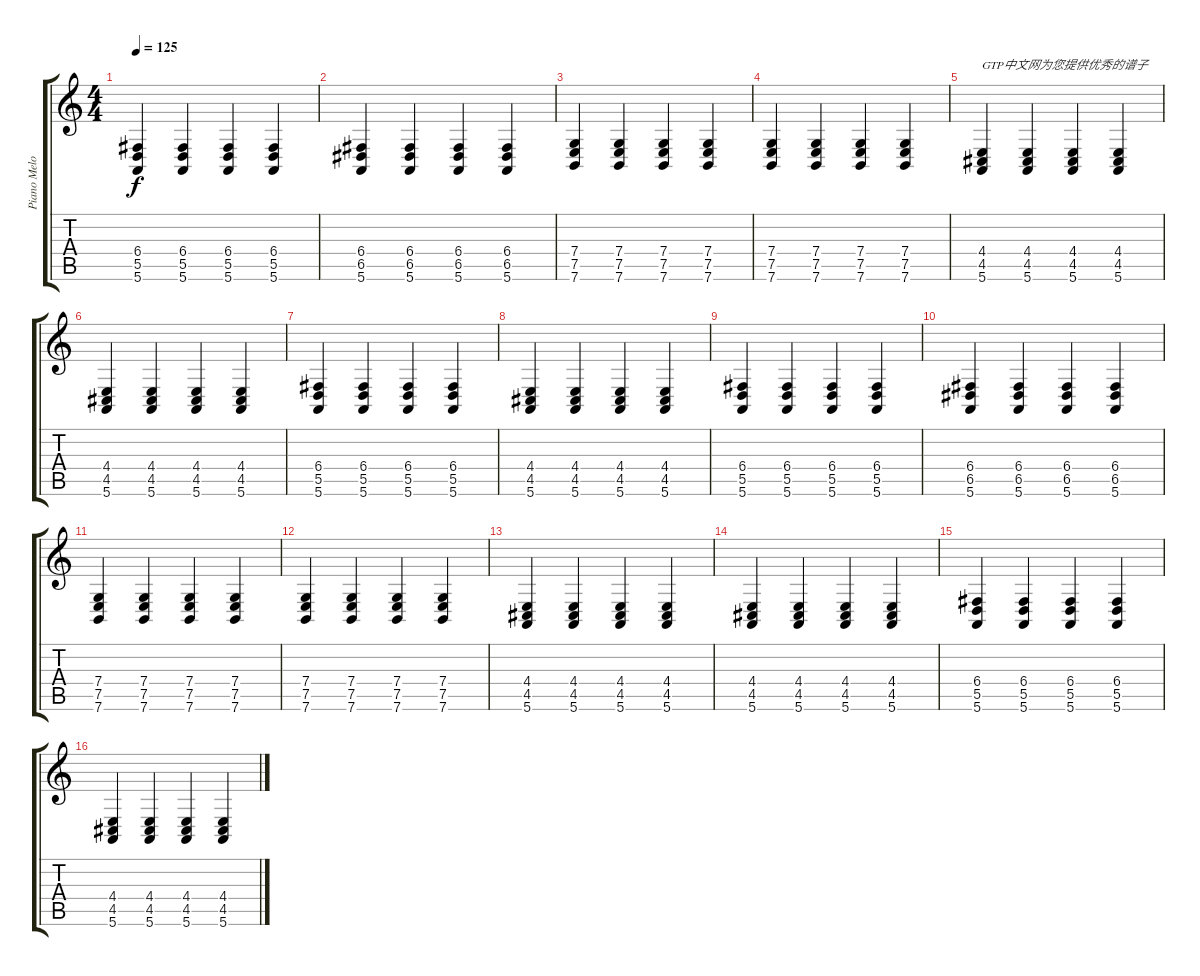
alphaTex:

\track ("Piano Melody" "Piano Melo") {instrument acousticgrandpiano}
\staff {score tabs}
\tuning (E4 B3 G3 C3 A2 E2) {hide}
\ts (4 4)
\tempo 125
\clef g2
\ks c
(6.4 5.5 5.6).4{dy f instrument acousticgrandpiano} (6.4 5.5 5.6).4 (6.4 5.5 5.6).4 (6.4 5.5 5.6).4 |
(6.4 6.5 5.6).4 (6.4 6.5 5.6).4 (6.4 6.5 5.6).4 (6.4 6.5 5.6).4 |
(7.4 7.5 7.6).4 (7.4 7.5 7.6).4 (7.4 7.5 7.6).4 (7.4 7.5 7.6).4 |
(7.4 7.5 7.6).4 (7.4 7.5 7.6).4 (7.4 7.5 7.6).4 (7.4 7.5 7.6).4 |
(4.4 4.5 5.6).4{txt "GTP中文网为您提供优秀的谱子"} (4.4 4.5 5.6).4 (4.4 4.5 5.6).4 (4.4 4.5 5.6).4 |
(4.4 4.5 5.6).4 (4.4 4.5 5.6).4 (4.4 4.5 5.6).4 (4.4 4.5 5.6).4 |
(6.4 5.5 5.6).4 (6.4 5.5 5.6).4 (6.4 5.5 5.6).4 (6.4 5.5 5.6).4 |
(4.4 4.5 5.6).4 (4.4 4.5 5.6).4 (4.4 4.5 5.6).4 (4.4 4.5 5.6).4 |
(6.4 5.5 5.6).4 (6.4 5.5 5.6).4 (6.4 5.5 5.6).4 (6.4 5.5 5.6).4 |
(6.4 6.5 5.6).4 (6.4 6.5 5.6).4 (6.4 6.5 5.6).4 (6.4 6.5 5.6).4 |
(7.4 7.5 7.6).4 (7.4 7.5 7.6).4 (7.4 7.5 7.6).4 (7.4 7.5 7.6).4 |
(7.4 7.5 7.6).4 (7.4 7.5 7.6).4 (7.4 7.5 7.6).4 (7.4 7.5 7.6).4 |
(4.4 4.5 5.6).4 (4.4 4.5 5.6).4 (4.4 4.5 5.6).4 (4.4 4.5 5.6).4 |
(4.4 4.5 5.6).4 (4.4 4.5 5.6).4 (4.4 4.5 5.6).4 (4.4 4.5 5.6).4 |
(6.4 5.5 5.6).4 (6.4 5.5 5.6).4 (6.4 5.5 5.6).4 (6.4 5.5 5.6).4 |
(4.4 4.5 5.6).4 (4.4 4.5 5.6).4 (4.4 4.5 5.6).4 (4.4 4.5 5.6).4
